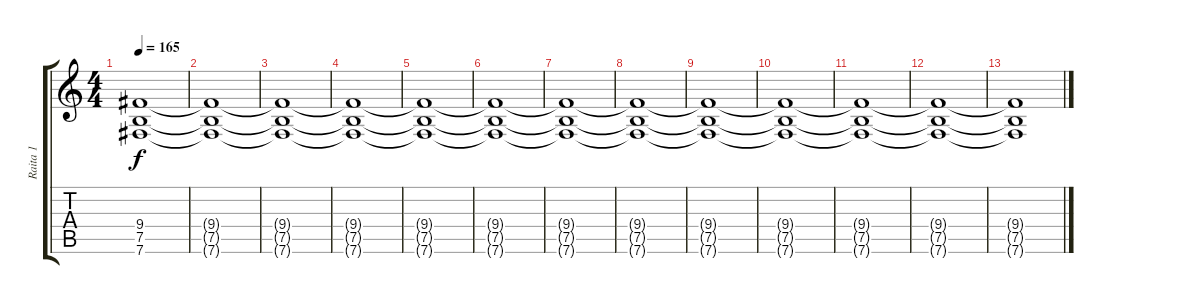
\track ("Raita 1" "Raita 1") {instrument distortionguitar}
\staff {score tabs}
\tuning (B3 Gb3 D3 A2 E2 B1) {hide}
\ts (4 4)
\tempo 165
\clef g2
\ks c
(9.4{t} 7.5{t} 7.6{t}).1{dy f} |
(9.4{t} 7.5{t} 7.6{t}).1 |
(9.4{t} 7.5{t} 7.6{t}).1 |
(9.4{t} 7.5{t} 7.6{t}).1 |
(9.4{t} 7.5{t} 7.6{t}).1 |
(9.4{t} 7.5{t} 7.6{t}).1 |
(9.4{t} 7.5{t} 7.6{t}).1 |
(9.4{t} 7.5{t} 7.6{t}).1 |
(9.4{t} 7.5{t} 7.6{t}).1 |
(9.4{t} 7.5{t} 7.6{t}).1 |
(9.4{t} 7.5{t} 7.6{t}).1 |
(9.4{t} 7.5{t} 7.6{t}).1 |
(9.4{t} 7.5{t} 7.6{t}).1
